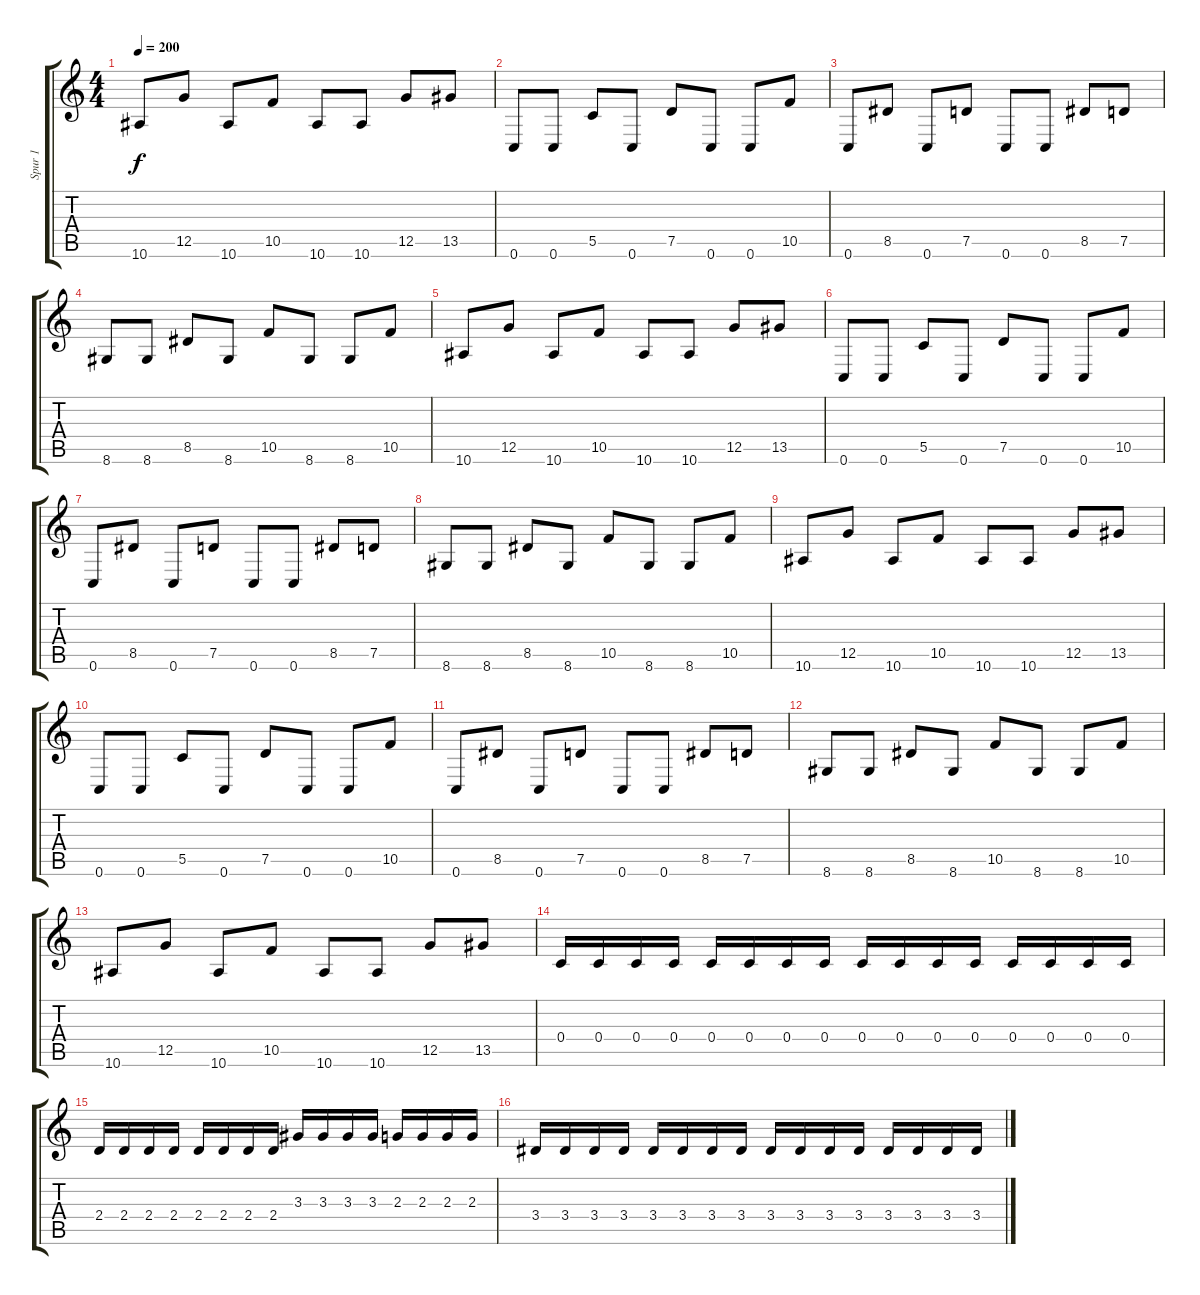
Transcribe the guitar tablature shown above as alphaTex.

\track ("Spur 1" "Spur 1") {instrument distortionguitar}
\staff {score tabs}
\tuning (D4 A3 F3 C3 G2 C2) {hide}
\ts (4 4)
\tempo 200
\clef g2
\ks c
10.6.8{dy f} 12.5.8 10.6.8 10.5.8 10.6.8 10.6.8 12.5.8 13.5.8 |
0.6.8 0.6.8 5.5.8 0.6.8 7.5.8 0.6.8 0.6.8 10.5.8 |
0.6.8 8.5.8 0.6.8 7.5.8 0.6.8 0.6.8 8.5.8 7.5.8 |
8.6.8 8.6.8 8.5.8 8.6.8 10.5.8 8.6.8 8.6.8 10.5.8 |
10.6.8 12.5.8 10.6.8 10.5.8 10.6.8 10.6.8 12.5.8 13.5.8 |
0.6.8 0.6.8 5.5.8 0.6.8 7.5.8 0.6.8 0.6.8 10.5.8 |
0.6.8 8.5.8 0.6.8 7.5.8 0.6.8 0.6.8 8.5.8 7.5.8 |
8.6.8 8.6.8 8.5.8 8.6.8 10.5.8 8.6.8 8.6.8 10.5.8 |
10.6.8 12.5.8 10.6.8 10.5.8 10.6.8 10.6.8 12.5.8 13.5.8 |
0.6.8 0.6.8 5.5.8 0.6.8 7.5.8 0.6.8 0.6.8 10.5.8 |
0.6.8 8.5.8 0.6.8 7.5.8 0.6.8 0.6.8 8.5.8 7.5.8 |
8.6.8 8.6.8 8.5.8 8.6.8 10.5.8 8.6.8 8.6.8 10.5.8 |
10.6.8 12.5.8 10.6.8 10.5.8 10.6.8 10.6.8 12.5.8 13.5.8 |
0.4.16 0.4.16 0.4.16 0.4.16 0.4.16 0.4.16 0.4.16 0.4.16 0.4.16 0.4.16 0.4.16 0.4.16 0.4.16 0.4.16 0.4.16 0.4.16 |
2.4.16 2.4.16 2.4.16 2.4.16 2.4.16 2.4.16 2.4.16 2.4.16 3.3.16 3.3.16 3.3.16 3.3.16 2.3.16 2.3.16 2.3.16 2.3.16 |
3.4.16 3.4.16 3.4.16 3.4.16 3.4.16 3.4.16 3.4.16 3.4.16 3.4.16 3.4.16 3.4.16 3.4.16 3.4.16 3.4.16 3.4.16 3.4.16
